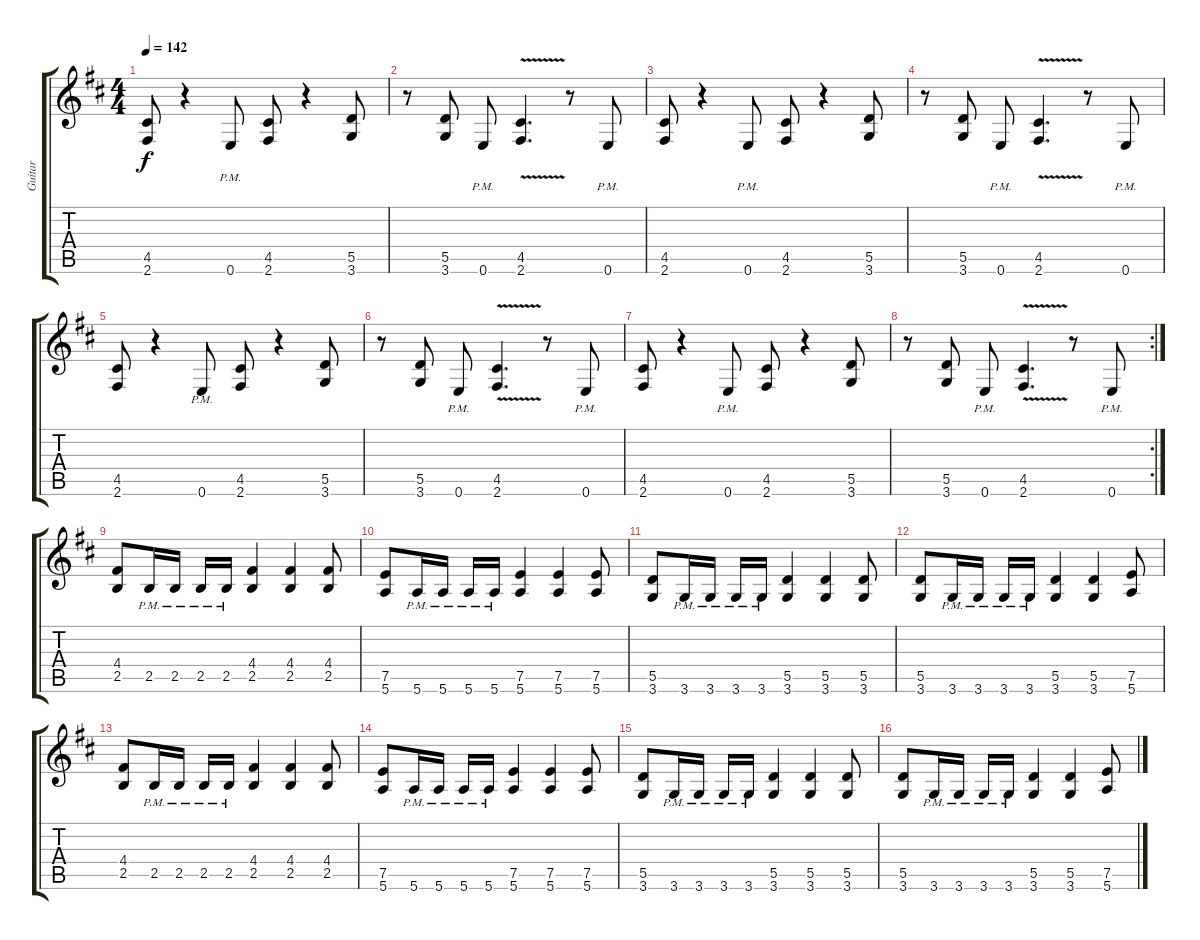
\track ("Guitar" "Guitar") {instrument overdrivenguitar}
\staff {score tabs}
\tuning (E4 B3 G3 D3 A2 E2) {hide}
\ts (4 4)
\tempo 142
\clef g2
\ks bminor
(4.5 2.6).8{dy f} r.4 0.6{pm}.8 (4.5 2.6).8 r.4 (5.5 3.6).8 |
r.8 (5.5 3.6).8 0.6{pm}.8 (4.5{v} 2.6{v}).4{d} r.8 0.6{pm}.8 |
(4.5 2.6).8 r.4 0.6{pm}.8 (4.5 2.6).8 r.4 (5.5 3.6).8 |
r.8 (5.5 3.6).8 0.6{pm}.8 (4.5{v} 2.6{v}).4{d} r.8 0.6{pm}.8 |
(4.5 2.6).8 r.4 0.6{pm}.8 (4.5 2.6).8 r.4 (5.5 3.6).8 |
r.8 (5.5 3.6).8 0.6{pm}.8 (4.5{v} 2.6{v}).4{d} r.8 0.6{pm}.8 |
(4.5 2.6).8 r.4 0.6{pm}.8 (4.5 2.6).8 r.4 (5.5 3.6).8 |
\rc 2
r.8 (5.5 3.6).8 0.6{pm}.8 (4.5{v} 2.6{v}).4{d} r.8 0.6{pm}.8 |
(4.4 2.5).8 2.5{pm}.16 2.5{pm}.16 2.5{pm}.16 2.5{pm}.16 (4.4 2.5).4 (4.4 2.5).4 (4.4 2.5).8 |
(7.5 5.6).8 5.6{pm}.16 5.6{pm}.16 5.6{pm}.16 5.6{pm}.16 (7.5 5.6).4 (7.5 5.6).4 (7.5 5.6).8 |
(5.5 3.6).8 3.6{pm}.16 3.6{pm}.16 3.6{pm}.16 3.6{pm}.16 (5.5 3.6).4 (5.5 3.6).4 (5.5 3.6).8 |
(5.5 3.6).8 3.6{pm}.16 3.6{pm}.16 3.6{pm}.16 3.6{pm}.16 (5.5 3.6).4 (5.5 3.6).4 (7.5 5.6).8 |
(4.4 2.5).8 2.5{pm}.16 2.5{pm}.16 2.5{pm}.16 2.5{pm}.16 (4.4 2.5).4 (4.4 2.5).4 (4.4 2.5).8 |
(7.5 5.6).8 5.6{pm}.16 5.6{pm}.16 5.6{pm}.16 5.6{pm}.16 (7.5 5.6).4 (7.5 5.6).4 (7.5 5.6).8 |
(5.5 3.6).8 3.6{pm}.16 3.6{pm}.16 3.6{pm}.16 3.6{pm}.16 (5.5 3.6).4 (5.5 3.6).4 (5.5 3.6).8 |
(5.5 3.6).8 3.6{pm}.16 3.6{pm}.16 3.6{pm}.16 3.6{pm}.16 (5.5 3.6).4 (5.5 3.6).4 (7.5 5.6).8
